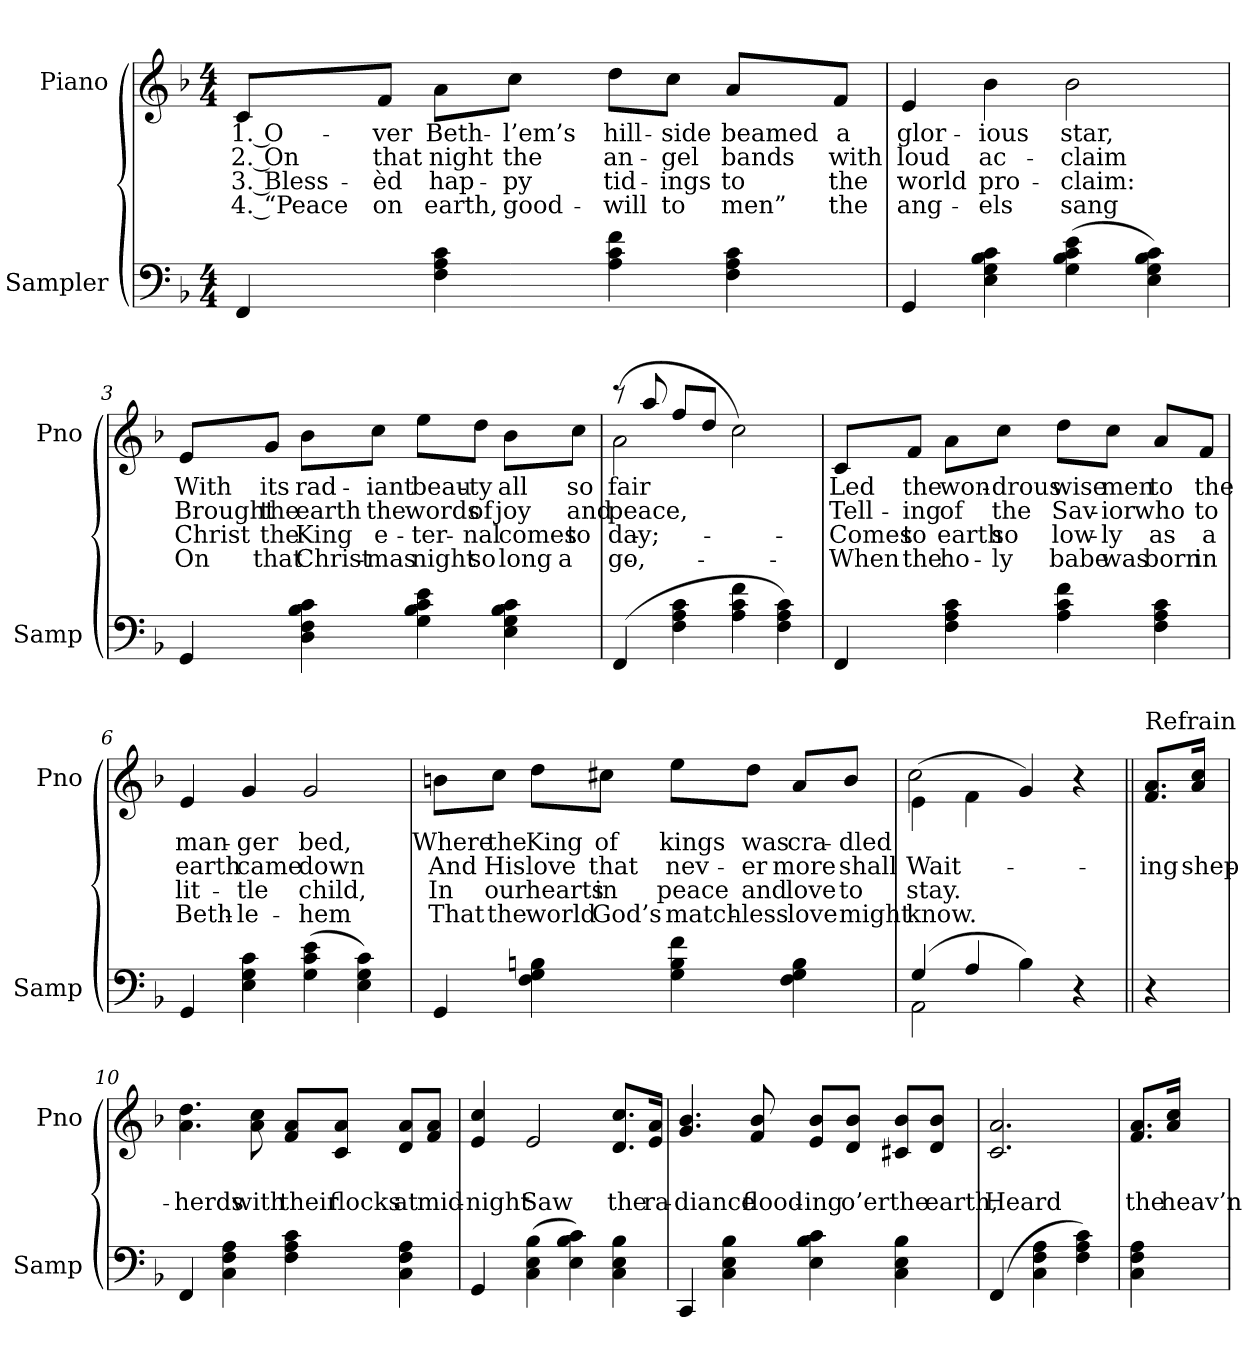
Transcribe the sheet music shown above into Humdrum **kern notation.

**kern	**kern	**text	**text	**text	**text
*part2	*part1	*part1	*part1	*part1	*part1
*staff2	*staff1	*staff1	*staff1	*staff1	*staff1
*I"Sampler	*I"Piano	*	*	*	*
*I'Samp	*I'Pno	*	*	*	*
*clefF4	*clefG2	*	*	*	*
*k[b-]	*k[b-]	*	*	*	*
*F:	*F:	*	*	*	*
*M4/4	*M4/4	*	*	*	*
=1	=1	=1	=1	=1	=1
4FF	8c/L	1. O-	2. On	3. Bless-	4. “Peace
.	8f/J	-ver	that	-èd	on
4F 4A 4c	8a\L	Beth-	night	hap-	earth,
.	8cc\J	-l’em’s	the	-py	good-
4A 4c 4f	8dd\L	hill-	an-	tid-	-will
.	8cc\J	-side	-gel	-ings	to
4F 4A 4c	8a/L	beamed	bands	to	men”
.	8f/J	a	with	the	the
=2	=2	=2	=2	=2	=2
4GG	4e	glor-	loud	world	ang-
4E 4G 4B- 4c	4b-	-ious	ac-	pro-	-els
(4G 4B- 4c 4e	2b-	star,	-claim	-claim:	sang
4E 4G 4B- 4c)	.	.	.	.	.
=3	=3	=3	=3	=3	=3
4GG	8e/L	With	Brought	Christ	On
.	8g/J	its	the	the	that
4D 4F 4B- 4c	8b-\L	rad-	earth	King	Christ-
.	8cc\J	-iant	the	e-	-mas
4G 4B- 4c 4e	8ee\L	beau-	words	-ter-	night
.	8dd\J	-ty	of	-nal	so
4E 4G 4B- 4c	8b-\L	all	joy	comes	long
.	8cc\J	so	and	to-	a-
=4	=4	=4	=4	=4	=4
*	*^	*	*	*	*
(4FF	(8r	2a	fair	peace,	-day;	-go,
.	8aa/	.	.	.	.	.
4F 4A 4c	8ff/L	.	.	.	.	.
.	8dd/J	.	.	.	.	.
4A 4c 4f	2cc)	2ryy	.	.	.	.
4F 4A 4c)	.	.	.	.	.	.
*	*v	*v	*	*	*	*
=5	=5	=5	=5	=5	=5
4FF	8c/L	Led	Tell-	Comes	When
.	8f/J	the	-ing	to	the
4F 4A 4c	8a\L	won-	of	earth	ho-
.	8cc\J	-drous	the	so	-ly
4A 4c 4f	8dd\L	wise	Sav-	low-	babe
.	8cc\J	men	-ior	-ly	was
4F 4A 4c	8a/L	to	who	as	born
.	8f/J	the	to	a	in
=6	=6	=6	=6	=6	=6
4GG	4e	man-	earth	lit-	Beth-
4E 4G 4c	4g	-ger	came	-tle	-le-
(4G 4c 4e	2g	bed,	down	child,	-hem
4E 4G 4c)	.	.	.	.	.
=7	=7	=7	=7	=7	=7
4GG	8bn\L	Where	And	In	That
.	8cc\J	the	His	our	the
4F 4G 4Bn	8dd\L	King	love	hearts	world
.	8cc#X\J	of	that	in	God’s
4G 4B 4f	8ee\L	kings	nev-	peace	match-
.	8dd\J	was	-er	and	-less
4F 4G 4B	8a/L	cra-	more	love	love
.	8b/J	-dled	shall	to	might
=8	=8	=8	=8	=8	=8
*^	*^	*	*	*	*
(4G/	2AA	(4e\	2cc	.	Wait-	stay.	know.
4A/	.	4f\	.	.	.	.	.
4B-)	2ryy	4g)	2ryy	.	.	.	.
4r	.	4r	.	.	.	.	.
*v	*v	*	*	*	*	*	*
*	*v	*v	*	*	*	*
=9||	=9||	=9||	=9||	=9||	=9||
!	!LO:TX:t=Refrain	!	!	!	!
4r	8.f/ 8.a/L	.	-ing	.	.
.	16a/ 16cc/Jk	.	shep-	.	.
=10	=10	=10	=10	=10	=10
4FF	4.a 4.dd	.	-herds	.	.
4C 4F 4A	.	.	.	.	.
.	8a 8cc	.	with	.	.
4F 4A 4c	8f/ 8a/L	.	their	.	.
.	8c/ 8a/J	.	flocks	.	.
4C 4F 4A	8d/ 8a/L	.	at	.	.
.	8f/ 8a/J	.	mid-	.	.
=11	=11	=11	=11	=11	=11
4GG	4e 4cc	.	-night	.	.
(4C 4E 4B-	2e	.	Saw	.	.
4E 4B- 4c)	.	.	.	.	.
4C 4E 4B-	8.d/ 8.cc/L	.	the	.	.
.	16e/ 16a/Jk	.	ra-	.	.
=12	=12	=12	=12	=12	=12
4CC	4.g 4.b-	.	-diance	.	.
4C 4E 4B-	.	.	.	.	.
.	8f 8b-	.	flood-	.	.
4E 4B- 4c	8e/ 8b-/L	.	-ing	.	.
.	8d/ 8b-/J	.	o’er	.	.
4C 4E 4B-	8c#X/ 8b-/L	.	the	.	.
.	8d/ 8b-/J	.	earth,	.	.
=13	=13	=13	=13	=13	=13
(4FF	2.c 2.a	.	Heard	.	.
4C 4F 4A	.	.	.	.	.
4F 4A 4c)	.	.	.	.	.
=14	=14	=14	=14	=14	=14
4C 4F 4A	8.f/ 8.a/L	.	the	.	.
.	16a/ 16cc/Jk	.	heav’n-	.	.
=	=	=	=	=	=
*-	*-	*-	*-	*-	*-
